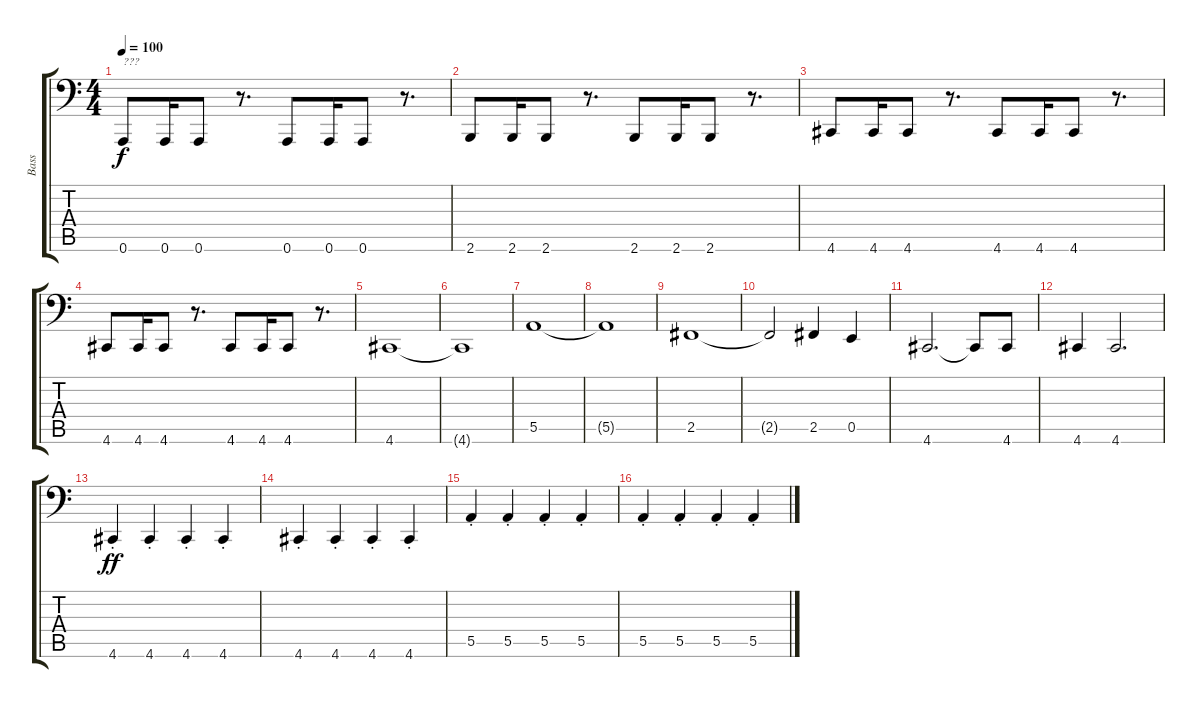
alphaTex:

\track ("Bass" "Bass") {instrument electricbassfinger}
\staff {score tabs}
\tuning (C3 G2 D2 A1 E1 A0) {hide}
\ts (4 4)
\tempo 100
\clef f4
\ks c
0.6.8{txt "???" dy f} 0.6.16 0.6.8 r.8{d} 0.6.8 0.6.16 0.6.8 r.8{d} |
2.6.8 2.6.16 2.6.8 r.8{d} 2.6.8 2.6.16 2.6.8 r.8{d} |
4.6.8 4.6.16 4.6.8 r.8{d} 4.6.8 4.6.16 4.6.8 r.8{d} |
4.6.8 4.6.16 4.6.8 r.8{d} 4.6.8 4.6.16 4.6.8 r.8{d} |
4.6.1 |
4.6{t}.1 |
5.5.1 |
5.5{t}.1 |
2.5.1 |
2.5{t}.2 2.5.4 0.5.4 |
4.6.2{d} 4.6{t}.8 4.6.8 |
4.6.4 4.6.2{d} |
4.6{st}.4{dy ff} 4.6{st}.4 4.6{st}.4 4.6{st}.4 |
4.6{st}.4 4.6{st}.4 4.6{st}.4 4.6{st}.4 |
5.5{st}.4 5.5{st}.4 5.5{st}.4 5.5{st}.4 |
5.5{st}.4 5.5{st}.4 5.5{st}.4 5.5{st}.4
